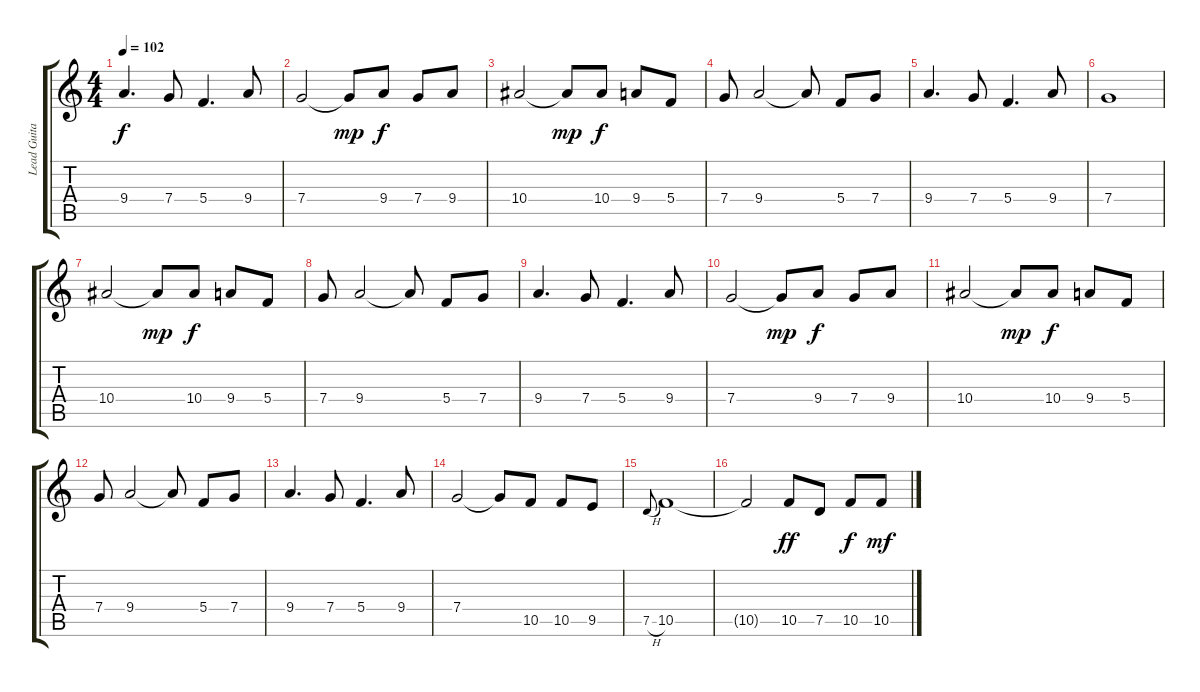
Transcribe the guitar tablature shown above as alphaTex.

\track ("Lead Guitar" "Lead Guita") {instrument overdrivenguitar}
\staff {score tabs}
\tuning (D4 A3 F3 C3 G2 D2) {hide}
\ts (4 4)
\tempo 102
\clef g2
\ks c
9.4.4{d dy f} 7.4.8 5.4.4{d} 9.4.8 |
7.4.2 7.4{t}.8{dy mp} 9.4.8{dy f} 7.4.8 9.4.8 |
10.4.2 10.4{t}.8{dy mp} 10.4.8{dy f} 9.4.8 5.4.8 |
7.4.8 9.4.2 9.4{t}.8 5.4.8 7.4.8 |
9.4.4{d} 7.4.8 5.4.4{d} 9.4.8 |
7.4.1 |
10.4.2 10.4{t}.8{dy mp} 10.4.8{dy f} 9.4.8 5.4.8 |
7.4.8 9.4.2 9.4{t}.8 5.4.8 7.4.8 |
9.4.4{d} 7.4.8 5.4.4{d} 9.4.8 |
7.4.2 7.4{t}.8{dy mp} 9.4.8{dy f} 7.4.8 9.4.8 |
10.4.2 10.4{t}.8{dy mp} 10.4.8{dy f} 9.4.8 5.4.8 |
7.4.8 9.4.2 9.4{t}.8 5.4.8 7.4.8 |
9.4.4{d} 7.4.8 5.4.4{d} 9.4.8 |
7.4.2 7.4{t}.8 10.5.8 10.5.8 9.5.8 |
7.5{h}.8{gr onbeat} 10.5.1 |
10.5{t}.2 10.5.8{dy ff} 7.5.8 10.5.8{dy f} 10.5.8{dy mf}
